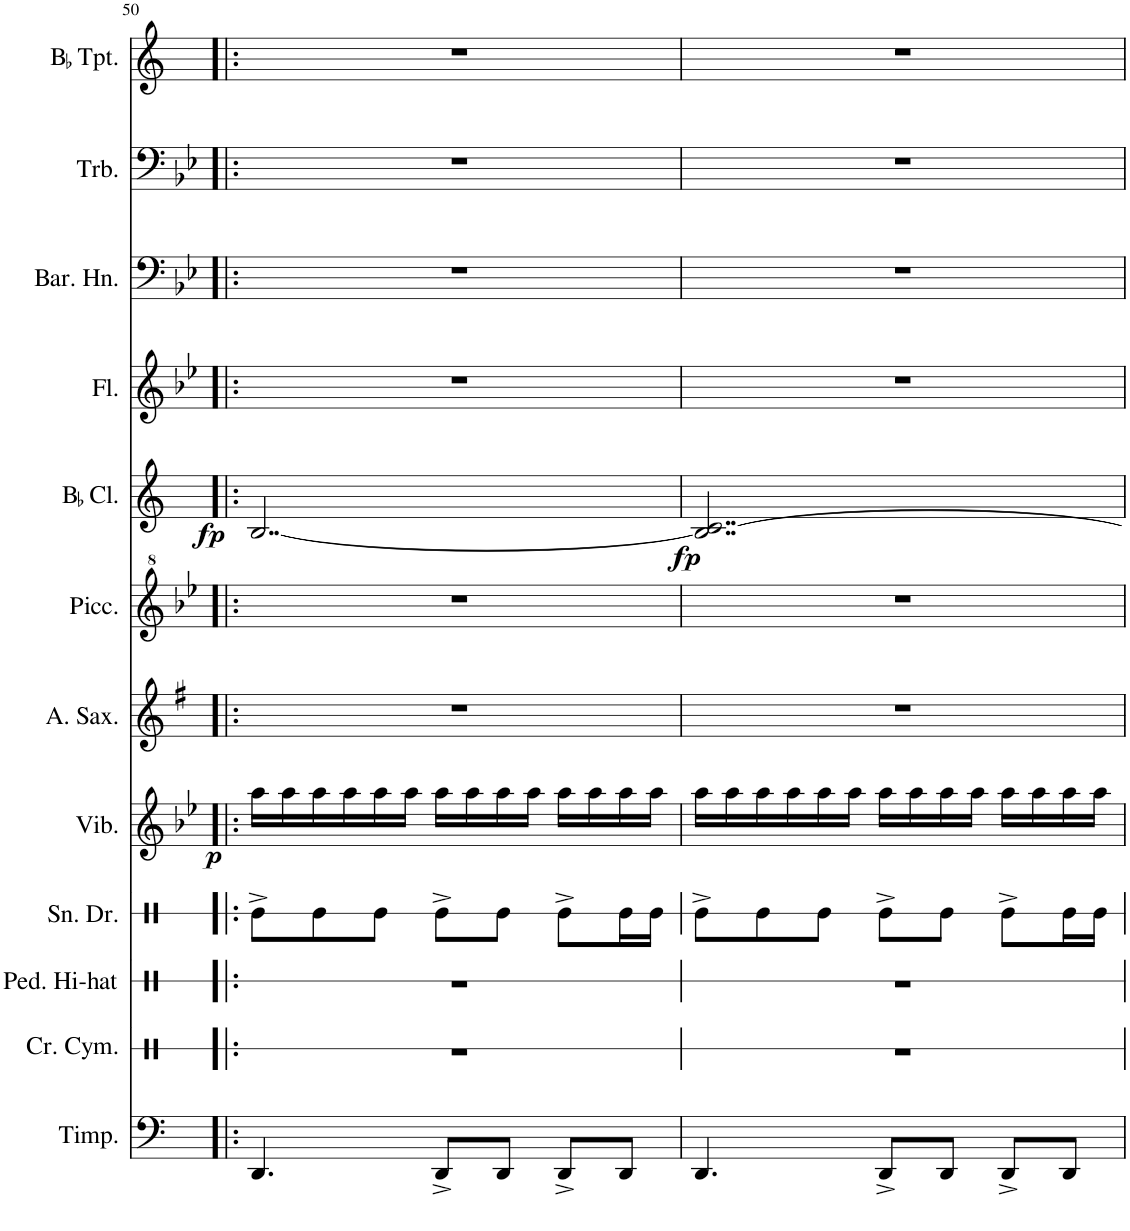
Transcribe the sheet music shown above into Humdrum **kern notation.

**kern	**kern	**kern	**kern	**kern	**dynam	**kern	**kern	**kern	**dynam	**kern	**kern	**kern	**kern
*part12	*part11	*part10	*part9	*part8	*part8	*part7	*part6	*part5	*part5	*part4	*part3	*part2	*part1
*staff12	*staff11	*staff10	*staff9	*staff8	*staff8	*staff7	*staff6	*staff5	*staff5	*staff4	*staff3	*staff2	*staff1
*I"Timpani	*I"Crash Cymbal	*I"Pedal Hi-hat	*I"Snare Drum	*I"Vibraphone	*	*I"Alto Saxophone	*I"Piccolo	*I"BaccidentalFlat Clarinet	*	*I"Flute	*I"Baritone Horn	*I"Trombone	*I"BaccidentalFlat Trumpet
*I'Timp.	*I'Cr. Cym.	*I'Ped. Hi-hat	*I'Sn. Dr.	*I'Vib.	*	*I'A. Sax.	*I'Picc.	*I'BaccidentalFlat Cl.	*	*I'Fl.	*I'Bar. Hn.	*I'Trb.	*I'BaccidentalFlat Tpt.
!!LO:PB:g=z
*clefF4	*clefX	*clefX	*clefX	*clefG2	*	*clefG2	*clefG^2	*clefG2	*	*clefG2	*clefF4	*clefF4	*clefG2
*	*	*	*	*	*	*Trd5c9	*Trd-7c-12	*Trd1c2	*	*	*Trd4c7	*	*Trd1c2
*k[]	*k[]	*k[]	*k[]	*k[b-e-]	*	*k[f#]	*k[b-e-]	*k[]	*	*k[b-e-]	*k[b-e-]	*k[b-e-]	*k[]
*M7/8	*M7/8	*M7/8	*M7/8	*M7/8	*	*M7/8	*M7/8	*M7/8	*	*M7/8	*M7/8	*M7/8	*M7/8
=50!|:	=50!|:	=50!|:	=50!|:	=50!|:	=50!|:	=50!|:	=50!|:	=50!|:	=50!|:	=50!|:	=50!|:	=50!|:	=50!|:
!	!	!	!	!	!LO:DY:b	!	!	!	!LO:DY:b	!	!	!	!
4.DD/	2..r	2..r	8Re^\L	16aa\LL	p	2..r	2..r	[2..B/	fp	2..r	2..r	2..r	2..r
.	.	.	.	16aa\	.	.	.	.	.	.	.	.	.
.	.	.	8Re\	16aa\	.	.	.	.	.	.	.	.	.
.	.	.	.	16aa\	.	.	.	.	.	.	.	.	.
.	.	.	8Re\J	16aa\	.	.	.	.	.	.	.	.	.
.	.	.	.	16aa\JJ	.	.	.	.	.	.	.	.	.
8DD^/L	.	.	8Re^\L	16aa\LL	.	.	.	.	.	.	.	.	.
.	.	.	.	16aa\	.	.	.	.	.	.	.	.	.
8DD/J	.	.	8Re\J	16aa\	.	.	.	.	.	.	.	.	.
.	.	.	.	16aa\JJ	.	.	.	.	.	.	.	.	.
8DD^/L	.	.	8Re^\L	16aa\LL	.	.	.	.	.	.	.	.	.
.	.	.	.	16aa\	.	.	.	.	.	.	.	.	.
8DD/J	.	.	16Re\L	16aa\	.	.	.	.	.	.	.	.	.
.	.	.	16Re\JJ	16aa\JJ	.	.	.	.	.	.	.	.	.
=51	=51	=51	=51	=51	=51	=51	=51	=51	=51	=51	=51	=51	=51
!	!	!	!	!	!	!	!	!	!LO:DY:b	!	!	!	!
4.DD/	2..r	2..r	8Re^\L	16aa\LL	.	2..r	2..r	2..B/] [2..c/	fp	2..r	2..r	2..r	2..r
.	.	.	.	16aa\	.	.	.	.	.	.	.	.	.
.	.	.	8Re\	16aa\	.	.	.	.	.	.	.	.	.
.	.	.	.	16aa\	.	.	.	.	.	.	.	.	.
.	.	.	8Re\J	16aa\	.	.	.	.	.	.	.	.	.
.	.	.	.	16aa\JJ	.	.	.	.	.	.	.	.	.
8DD^/L	.	.	8Re^\L	16aa\LL	.	.	.	.	.	.	.	.	.
.	.	.	.	16aa\	.	.	.	.	.	.	.	.	.
8DD/J	.	.	8Re\J	16aa\	.	.	.	.	.	.	.	.	.
.	.	.	.	16aa\JJ	.	.	.	.	.	.	.	.	.
8DD^/L	.	.	8Re^\L	16aa\LL	.	.	.	.	.	.	.	.	.
.	.	.	.	16aa\	.	.	.	.	.	.	.	.	.
8DD/J	.	.	16Re\L	16aa\	.	.	.	.	.	.	.	.	.
.	.	.	16Re\JJ	16aa\JJ	.	.	.	.	.	.	.	.	.
=	=	=	=	=	=	=	=	=	=	=	=	=	=
*-	*-	*-	*-	*-	*-	*-	*-	*-	*-	*-	*-	*-	*-
